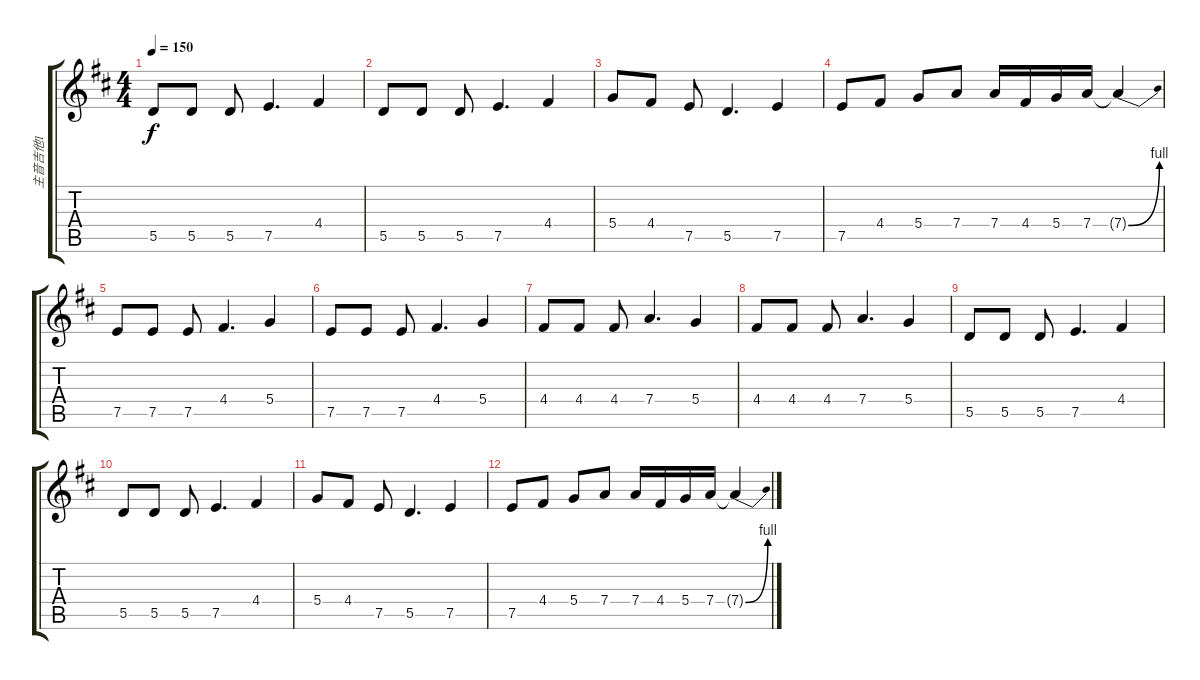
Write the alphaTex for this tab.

\track ("主音吉他1" "主音吉他1") {instrument overdrivenguitar}
\staff {score tabs}
\tuning (E4 B3 G3 D3 A2 E2) {hide}
\ts (4 4)
\tempo 150
\clef g2
\ks bminor
5.5.8{dy f} 5.5.8 5.5.8 7.5.4{d} 4.4.4 |
5.5.8 5.5.8 5.5.8 7.5.4{d} 4.4.4 |
5.4.8 4.4.8 7.5.8 5.5.4{d} 7.5.4 |
7.5.8 4.4.8 5.4.8 7.4.8 7.4.16 4.4.16 5.4.16 7.4.16 7.4{be (bend 0 0 60 4) t}.4 |
7.5.8 7.5.8 7.5.8 4.4.4{d} 5.4.4 |
7.5.8 7.5.8 7.5.8 4.4.4{d} 5.4.4 |
4.4.8 4.4.8 4.4.8 7.4.4{d} 5.4.4 |
4.4.8 4.4.8 4.4.8 7.4.4{d} 5.4.4 |
5.5.8 5.5.8 5.5.8 7.5.4{d} 4.4.4 |
5.5.8 5.5.8 5.5.8 7.5.4{d} 4.4.4 |
5.4.8 4.4.8 7.5.8 5.5.4{d} 7.5.4 |
7.5.8 4.4.8 5.4.8 7.4.8 7.4.16 4.4.16 5.4.16 7.4.16 7.4{be (bend 0 0 60 4) t}.4
